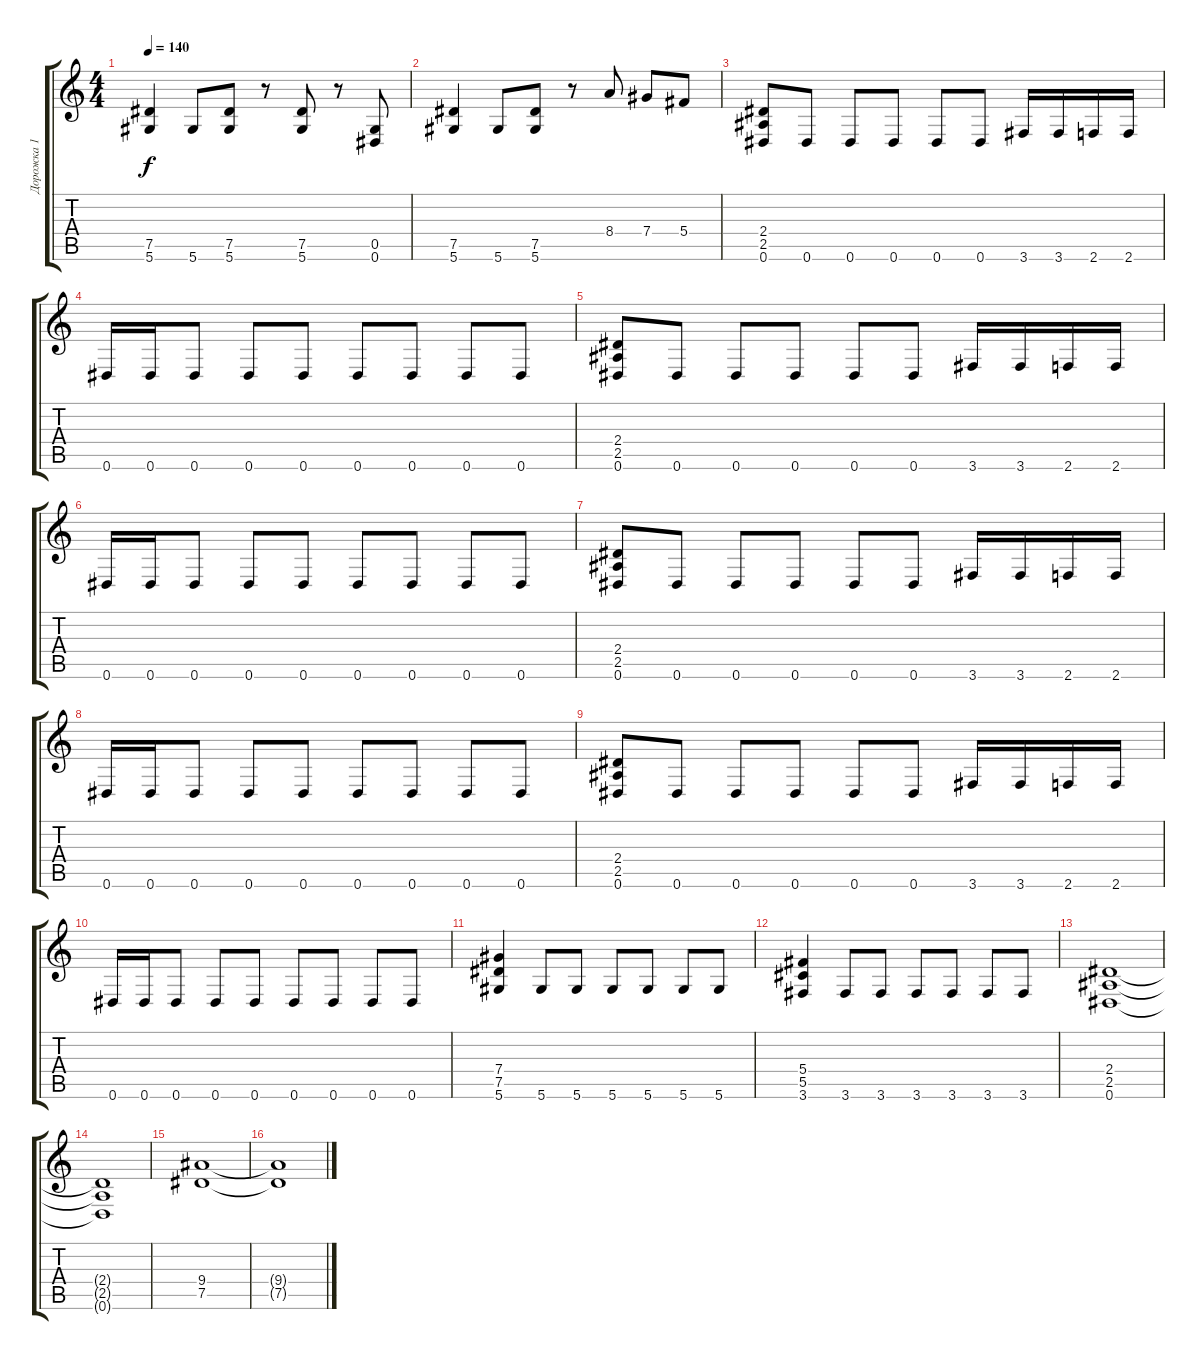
\track ("Дорожка 1" "Дорожка 1") {instrument distortionguitar}
\staff {score tabs}
\tuning (Eb4 Bb3 Gb3 Db3 Ab2 Eb2) {hide}
\ts (4 4)
\tempo 140
\clef g2
\ks c
(7.5 5.6).4{dy f} 5.6.8 (7.5 5.6).8 r.8 (7.5 5.6).8 r.8 (0.5 0.6).8 |
(7.5 5.6).4 5.6.8 (7.5 5.6).8 r.8 8.4.8 7.4.8 5.4.8 |
(2.4 2.5 0.6).8 0.6.8 0.6.8 0.6.8 0.6.8 0.6.8 3.6.16 3.6.16 2.6.16 2.6.16 |
0.6.16 0.6.16 0.6.8 0.6.8 0.6.8 0.6.8 0.6.8 0.6.8 0.6.8 |
(2.4 2.5 0.6).8 0.6.8 0.6.8 0.6.8 0.6.8 0.6.8 3.6.16 3.6.16 2.6.16 2.6.16 |
0.6.16 0.6.16 0.6.8 0.6.8 0.6.8 0.6.8 0.6.8 0.6.8 0.6.8 |
(2.4 2.5 0.6).8 0.6.8 0.6.8 0.6.8 0.6.8 0.6.8 3.6.16 3.6.16 2.6.16 2.6.16 |
0.6.16 0.6.16 0.6.8 0.6.8 0.6.8 0.6.8 0.6.8 0.6.8 0.6.8 |
(2.4 2.5 0.6).8 0.6.8 0.6.8 0.6.8 0.6.8 0.6.8 3.6.16 3.6.16 2.6.16 2.6.16 |
0.6.16 0.6.16 0.6.8 0.6.8 0.6.8 0.6.8 0.6.8 0.6.8 0.6.8 |
(7.4 7.5 5.6).4 5.6.8 5.6.8 5.6.8 5.6.8 5.6.8 5.6.8 |
(5.4 5.5 3.6).4 3.6.8 3.6.8 3.6.8 3.6.8 3.6.8 3.6.8 |
(2.4 2.5 0.6).1 |
(2.4{t} 2.5{t} 0.6{t}).1 |
(9.4 7.5).1 |
(9.4{t} 7.5{t}).1
